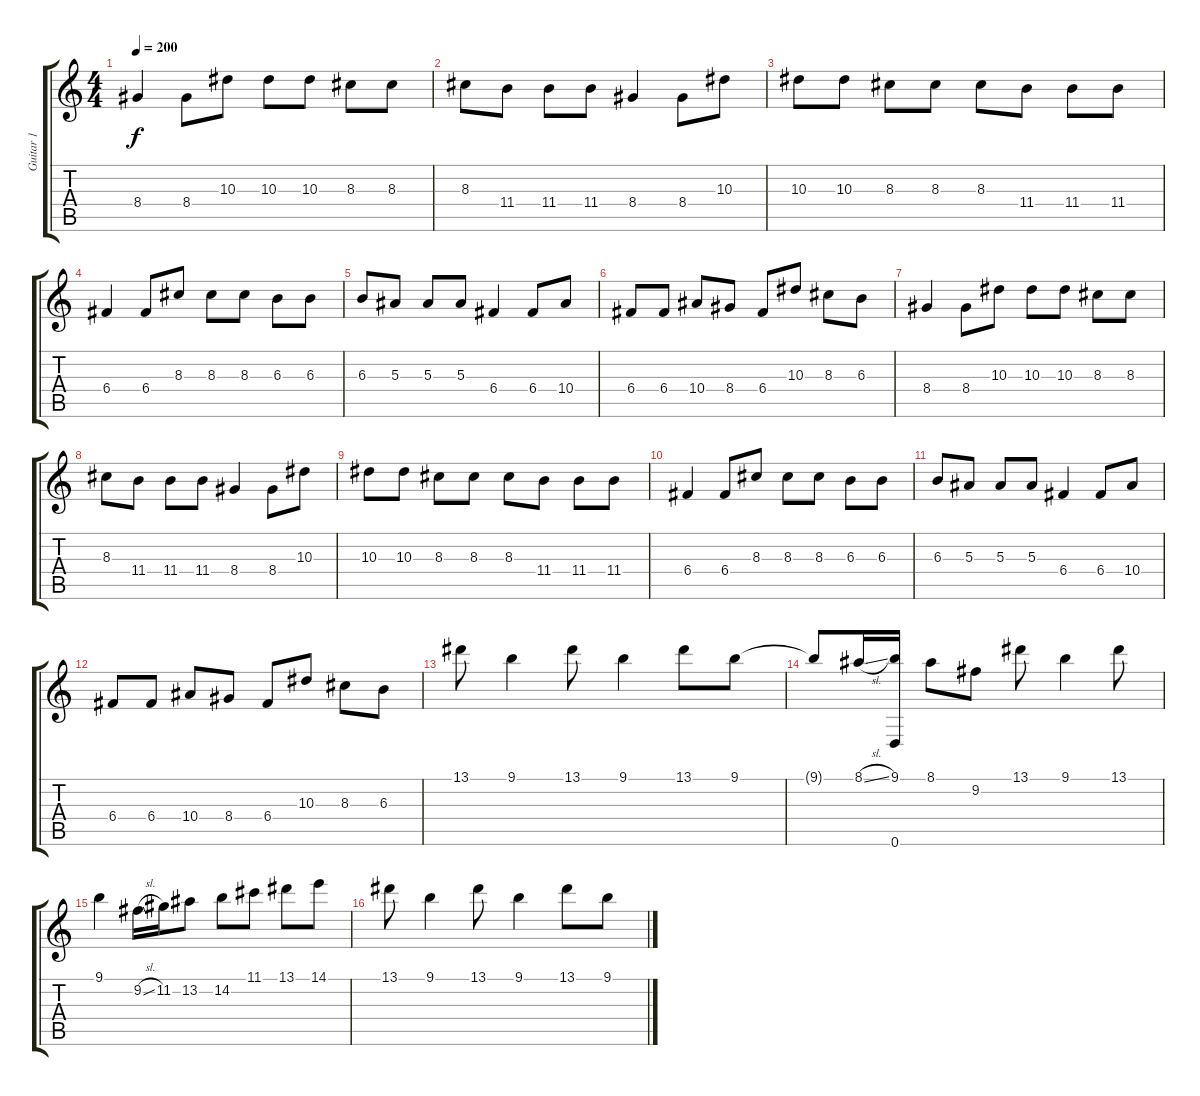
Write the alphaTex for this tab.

\track ("Guitar 1" "Guitar 1") {instrument distortionguitar}
\staff {score tabs}
\tuning (D4 A3 F3 C3 G2 D2) {hide}
\ts (4 4)
\tempo 200
\clef g2
\ks c
8.4.4{dy f} 8.4.8 10.3.8 10.3.8 10.3.8 8.3.8 8.3.8 |
8.3.8 11.4.8 11.4.8 11.4.8 8.4.4 8.4.8 10.3.8 |
10.3.8 10.3.8 8.3.8 8.3.8 8.3.8 11.4.8 11.4.8 11.4.8 |
6.4.4 6.4.8 8.3.8 8.3.8 8.3.8 6.3.8 6.3.8 |
6.3.8 5.3.8 5.3.8 5.3.8 6.4.4 6.4.8 10.4.8 |
6.4.8 6.4.8 10.4.8 8.4.8 6.4.8 10.3.8 8.3.8 6.3.8 |
8.4.4 8.4.8 10.3.8 10.3.8 10.3.8 8.3.8 8.3.8 |
8.3.8 11.4.8 11.4.8 11.4.8 8.4.4 8.4.8 10.3.8 |
10.3.8 10.3.8 8.3.8 8.3.8 8.3.8 11.4.8 11.4.8 11.4.8 |
6.4.4 6.4.8 8.3.8 8.3.8 8.3.8 6.3.8 6.3.8 |
6.3.8 5.3.8 5.3.8 5.3.8 6.4.4 6.4.8 10.4.8 |
6.4.8 6.4.8 10.4.8 8.4.8 6.4.8 10.3.8 8.3.8 6.3.8 |
13.1.8 9.1.4 13.1.8 9.1.4 13.1.8 9.1.8 |
9.1{t}.8 8.1{sl}.16 (9.1 0.6).16 8.1.8 9.2.8 13.1.8 9.1.4 13.1.8 |
9.1.4 9.2{sl}.16 11.2.16 13.2.8 14.2.8 11.1.8 13.1.8 14.1.8 |
13.1.8 9.1.4 13.1.8 9.1.4 13.1.8 9.1.8
